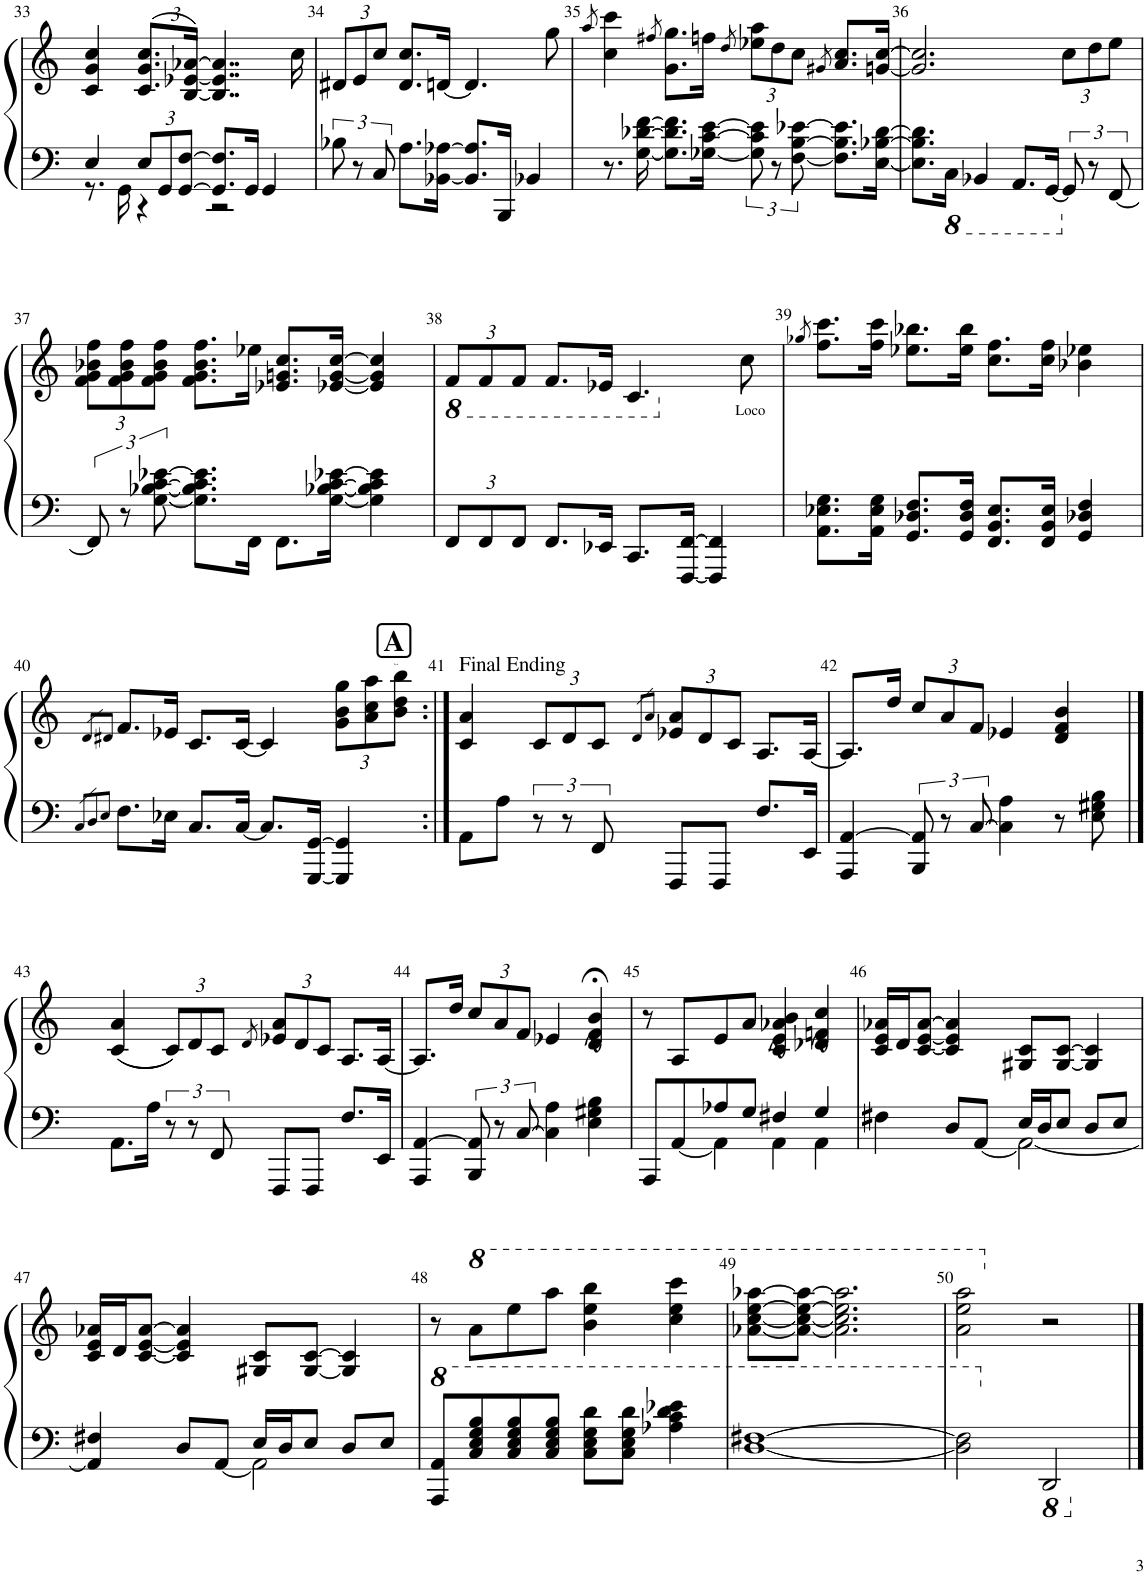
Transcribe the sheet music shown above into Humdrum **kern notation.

**kern	**kern
*part1	*part1
*staff2	*staff1
*I"Piano	*
*I'Pno.	*
!!LO:PB:g=z
*clefF4	*clefG2
*k[]	*k[]
*M4/4	*M4/4
=33	=33
*^	*
4E/	8.r	4c/ 4g/ 4cc/
.	16GG\	.
*Xbrackettup	*	*
12E/L	4r	(>8.c/ 8.g/ 8.cc/L
12GG/	.	.
[12GG/ [12F/J	.	.
.	.	[16B/ [16e-X/ [16a-X/Jk)
8.GG/] 8.F/]L	2r	4..B/] 4..e-/] 4..a-/]
16GG/Jk	.	.
4GG/	.	.
.	.	16cc\
*v	*v	*
=34	=34
*brackettup	*Xbrackettup
12B-X\	12d#X/L
12r	12e/
12C/	12cc/J
8.A\L	8.d#/ 8.cc/L
[16BB-X\ [16A-X\Jk	[16dn/Jk
8.BB-/] 8.A-/]L	4.d/]
16BBB/Jk	.
4BB-X/	.
.	8gg\
=35	=35
.	8qaa/
8.r	4cc\ 4ccc\
[16G\ [16d-X\ [16f\	.
.	8qff#X/
8.G\] 8.d-\] 8.f\]L	8.g\ 8.gg\L
[16G-X\ [16c\ [16e\Jk	16ffn\Jk
.	8qdd/
12G-\] 12c\] 12e\]	12ee-X\ 12aa\L
12r	12dd\
[12F\ [12B\ [12e-X\	12cc\J
.	8qg#X/
8.F\] 8.B\] 8.e-\]L	8.a/ 8.cc/L
[16E\ [16B-X\ [16d-\Jk	[16gn/ [16cc/Jk
=36	=36
8.E\] 8.B-\] 8.d-\]L	2.g/] 2.cc/]
*8ba	*
16CC\Jk	.
4BBB-X/	.
8.AAA/L	.
[16GGG/Jk	.
*X8ba	*
12GG/]	12cc\L
12r	12dd\
[12FF/	12ee\J
!!LO:LB:g=z
=37	=37
12FF/]	12f\ 12g\ 12b-X\ 12ff\L
12r	12f\ 12g\ 12b-\ 12ff\
[12G\ [12B-X\ [12c\ [12e-X\	12f\ 12g\ 12b-\ 12ff\J
8.G\] 8.B-\] 8.c\] 8.e-\]L	8.f\ 8.g\ 8.b-\ 8.ff\L
16FF\Jk	16ee-X\Jk
8.FF\L	8.e-X/ 8.gn/ 8.cc/L
[16G\ [16B-X\ [16c\ [16e-X\Jk	[16e-X/ [16g/ [16cc/Jk
4G\] 4B-\] 4c\] 4e-\]	4e-/] 4g/] 4cc/]
=38	=38
*Xbrackettup	*
*	*8ba
12FF/L	12F/L
12FF/	12F/
12FF/J	12F/J
8.FF/L	8.F/L
16EE-X/Jk	16E-X/Jk
8.CC/L	4.C/
[16FFF/ [16FF/Jk	.
4FFF/] 4FF/]	.
*	*X8ba
!	!LO:TX:b:t=Loco
.	8cc\
=39	=39
.	8qgg-X/
8.AA\ 8.E-X\ 8.G\L	8.ff\ 8.ccc\L
16AA\ 16E-\ 16G\Jk	16ff\ 16ccc\Jk
8.GG/ 8.D-X/ 8.F/L	8.ee-X\ 8.bb-X\L
16GG/ 16D-/ 16F/Jk	16ee-\ 16bb-\Jk
8.FF/ 8.BB/ 8.E-/L	8.cc\ 8.ff\L
16FF/ 16BB/ 16E-/Jk	16cc\ 16ff\Jk
4GG/ 4D-X/ 4F/	4b-X\ 4ee-X\
!!LO:LB:g=z
!!LO:REH:place=s1:a:B:cj:fs=14:t=A:qo=3.6666666666666665
=40	=40
8qC/L	.
8qD/	8qd/L
8qE/J	8qd#X/J
8.F\L	8.f/L
16E-X\Jk	16e-X/Jk
8.C/L	8.c/L
[16C/Jk	[16c/Jk
8.C/L]	4c/]
[16GGG/ [16GG/Jk	.
4GGG/] 4GG/]	12g\ 12b\ 12gg\L
.	12a\ 12cc\ 12aa\
!	!LO:TX:a:B:t=To A
.	12b\ 12dd\ 12bb\J
=41:|!	=41:|!
!	!LO:TX:a:t=Final Ending
8AA\L	4c/ 4a/
8A\J	.
*brackettup	*
12r	12c/L
12r	12d/
12FF/	12c/J
.	8qd/L
.	8qa/J
8FFF/L	12e-X/ 12a/L
.	12d/
8FFF/J	.
.	12c/J
8.F/L	8.A/L
16EE/Jk	[16A/Jk
=42	=42
4AAA/ [4AA/	8.A/L]
.	16dd/Jk
12BBB/ 12AA/]	12cc/L
12r	12a/
[12C/	12f/J
4C\] 4A\	4e-X/
8r	4d/ 4f/ 4b/
8E\ 8G#X\ 8B\	.
!!LO:LB:g=z
==43	==43
8.AA\L	((4c/ 4a/
16A\Jk	.
12r	12c/L))
12r	12d/
12FF/	12c/J
.	8qd/
8FFF/L	12e-X/ 12a/L
.	12d/
8FFF/J	.
.	12c/J
8.F/L	8.A/L
16EE/Jk	[16A/Jk
=44	=44
4AAA/ [4AA/	8.A/L]
.	16dd/Jk
12BBB/ 12AA/]	12cc/L
12r	12a/
[12C/	12f/J
4C\] 4A\	4e-X/
4E\ 4G#X\ 4B\	4d/;< 4f/;< 4b/;<
=45	=45
*^	*
8AAA/L	4ryy	8r
[8AA/	.	8A/L
8A-X/	4AA\]	8e/
8G/J	.	8a/J
4F#X/	4AA\	4c/ 4e/ 4a-X/ 4b/
4G/	4AA\	4d-X/ 4fn/ 4cc/
=46	=46	=46
4F#X\	2ryy	16c/ 16e/ 16a-X/LL
.	.	16d/J
.	.	[8c/ [8e/ [8a-/J
8D/L	.	4c/] 4e/] 4a-/]
[8AA/J	.	.
16E/LL	2AA\_	8G#X/ 8c/L
16D/J	.	.
8E/J	.	[8G#/ [8c/J
8D/L	.	4G#/] 4c/]
8E/J	.	.
!!LO:LB:g=z
=47	=47	=47
4AA/] 4F#X/	2ryy	16c/ 16e/ 16a-X/LL
.	.	16d/J
.	.	[8c/ [8e/ [8a-/J
8D/L	.	4c/] 4e/] 4a-/]
[8AA/J	.	.
16E/LL	2AA\]	8G#X/ 8c/L
16D/J	.	.
8E/J	.	[8G#/ [8c/J
8D/L	.	4G#/] 4c/]
8E/J	.	.
*v	*v	*
=48	=48
*8va	*
8AA/ 8A/L	8r
*	*8va
8c/ 8e/ 8g/ 8b/	8aa\L
8c/ 8e/ 8g/ 8b/	8eee\
8c/ 8e/ 8g/ 8b/J	8aaa\J
8c\ 8e\ 8g\ 8dd\L	4bb\ 4eee\ 4bbb\
8c\ 8e\ 8g\ 8dd\J	.
4a-X\ 4cc\ 4dd\ 4ee-X\	4ccc\ 4eee\ 4cccc\
=49	=49
[1d [1f#X	[8aa-X\ [8ccc\ [8eee\ [8aaa-X\L
.	8aa-\_ 8ccc\_ 8eee\_ 8aaa-\_J
.	2.aa-\] 2.ccc\] 2.eee\] 2.aaa-\]
=50	=50
2d\] 2f#\]	2aa\ 2eee\ 2aaa\
*X8va	*
*8ba	*
*	*X8va
2DDD/	2r
*X8ba	*
==	==
*-	*-
